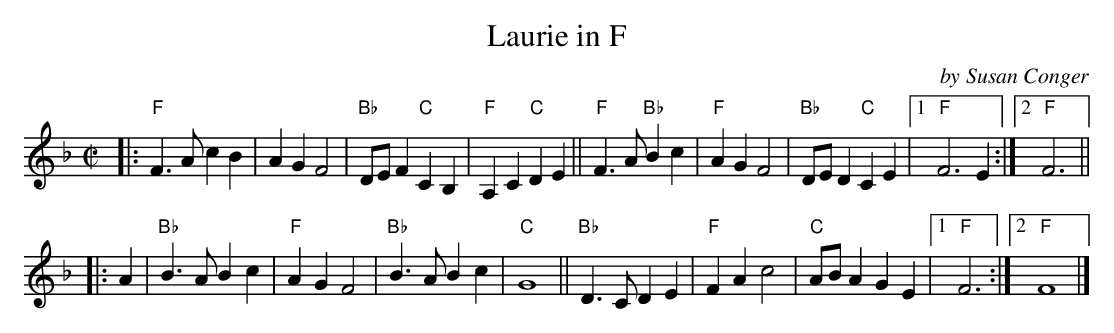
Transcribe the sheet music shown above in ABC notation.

X:1
T: Laurie in F
C: by Susan Conger
M: C|
L: 1/8
K: F
|:\
"F"F3A c2B2 | A2G2 F4 | "Bb"DEF2 "C"C2B,2 | "F"A,2C2  "C"D2E2 ||\
"F"F3A "Bb"B2c2 | "F"A2G2 F4 | "Bb"DED2 "C"C2E2 |1 "F"F6 E2 :|2 "F"F6 ||
|: A2 |\
"Bb"B3A B2c2 | "F"A2G2 F4 | "Bb"B3A B2c2 | "C"G8 ||\
"Bb"D3C D2E2 | "F"F2A2 c4 | "C"ABA2 G2E2 |1 "F"F6 :|2 "F"F8 |]
